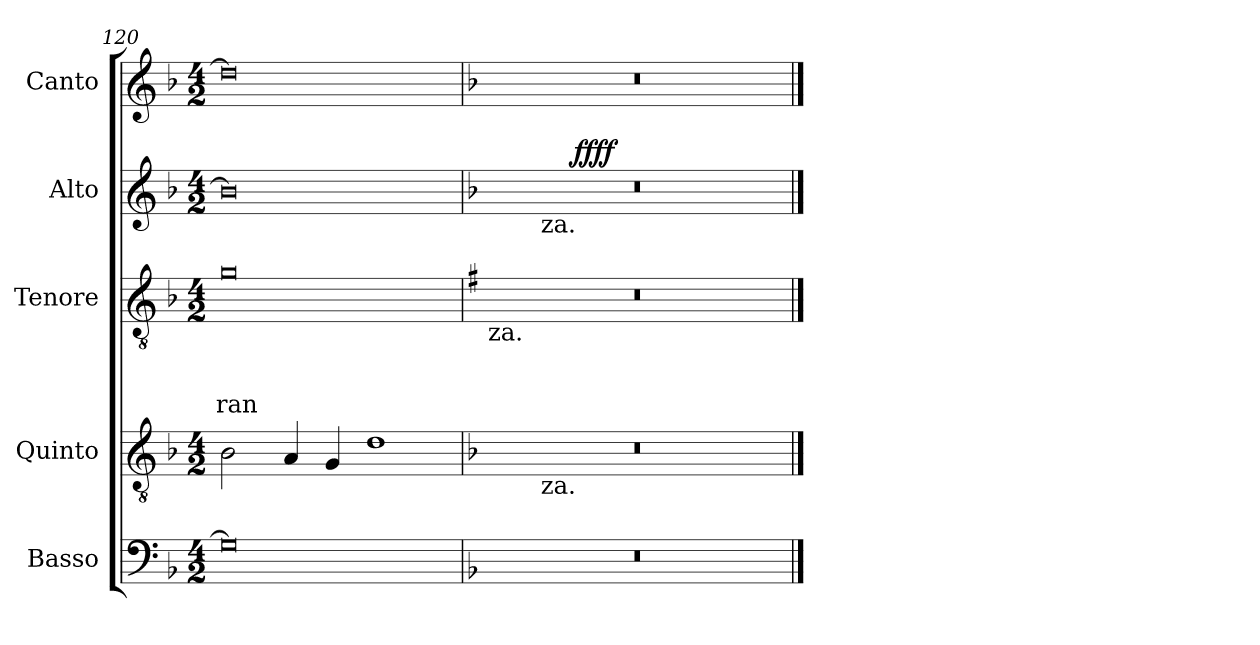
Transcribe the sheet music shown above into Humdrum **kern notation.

**kern	**kern	**text	**kern	**text	**text	**text	**kern	**text	**dynam	**kern	**text
*part5	*part4	*part4	*part3	*part3	*part3	*part3	*part2	*part2	*part2	*part1	*part1
*staff5	*staff4	*staff4	*staff3	*staff3	*staff3	*staff3	*staff2	*staff2	*staff2	*staff1	*staff1
*I"Basso	*I"Quinto	*	*I"Tenore	*	*	*	*I"Alto	*	*	*I"Canto	*
*I'Basso	*I'Quinto	*	*I'Tenore	*	*	*	*I'Alto	*	*	*I'Canto	*
*clefF4	*clefGv2	*	*clefGv2	*	*	*	*clefG2	*	*	*clefG2	*
*k[b-]	*k[b-]	*	*k[b-]	*	*	*	*k[b-]	*	*	*k[b-]	*
*F:	*F:	*	*F:	*	*	*	*F:	*	*	*F:	*
*M4/2	*M4/2	*	*M4/2	*	*	*	*M4/2	*	*	*M4/2	*
=120	=120	=120	=120	=120	=120	=120	=120	=120	=120	=120	=120
!	!	!	!	!	!	!LO:LY:b	!	!	!	!	!
0G]	2B-\	.	0g	.	.	ran	0b-]	.	.	0dd]	.
.	4A/	.	.	.	.	.	.	.	.	.	.
.	4G/	.	.	.	.	.	.	.	.	.	.
.	1d	.	.	.	.	.	.	.	.	.	.
=121	=121	=121	=121	=121	=121	=121	=121	=121	=121	=121	=121
*	*	*	*k[f#]	*	*	*	*	*	*	*	*
*	*	*	*G:	*	*	*	*	*	*	*	*
*	*	*	*	*	*	*	*^	*	*	*	*
!	!	!	!LO:TX:b:t=za.	!	!	!	!	!	!	!	!	!
*	*^	*	*	*	*	*	*	*^	*	*	*	*
0r	0r	4ryy	.	0r	.	.	.	0r	4ryy	4ryy	.	.	0r	.
.	.	32ryy	.	.	.	.	.	.	8ryy	32ryy	.	.	.	.
!	!	!	!	!	!	!	!	!	!	!LO:TX:b:t=za.	!	!	!	!
!	!	!LO:TX:b:t=za.	!	!	!	!	!	!	!	!	!	!	!	!
.	.	1ryy	.	.	.	.	.	.	.	1ryy	.	.	.	.
.	.	.	.	.	.	.	.	.	32ryy	.	.	.	.	.
!	!	!	!	!	!	!	!	!	!	!	!	!LO:DY:b	!	!
.	.	.	.	.	.	.	.	.	1ryy	.	.	ffff	.	.
.	.	2ryy	.	.	.	.	.	.	.	2ryy	.	.	.	.
.	.	.	.	.	.	.	.	.	2ryy	.	.	.	.	.
.	.	8..ryy	.	.	.	.	.	.	.	8..ryy	.	.	.	.
.	.	.	.	.	.	.	.	.	16.ryy	.	.	.	.	.
*	*v	*v	*	*	*	*	*	*v	*v	*v	*	*	*	*
==	==	==	==	==	==	==	==	==	==	==	==
*-	*-	*-	*-	*-	*-	*-	*-	*-	*-	*-	*-
